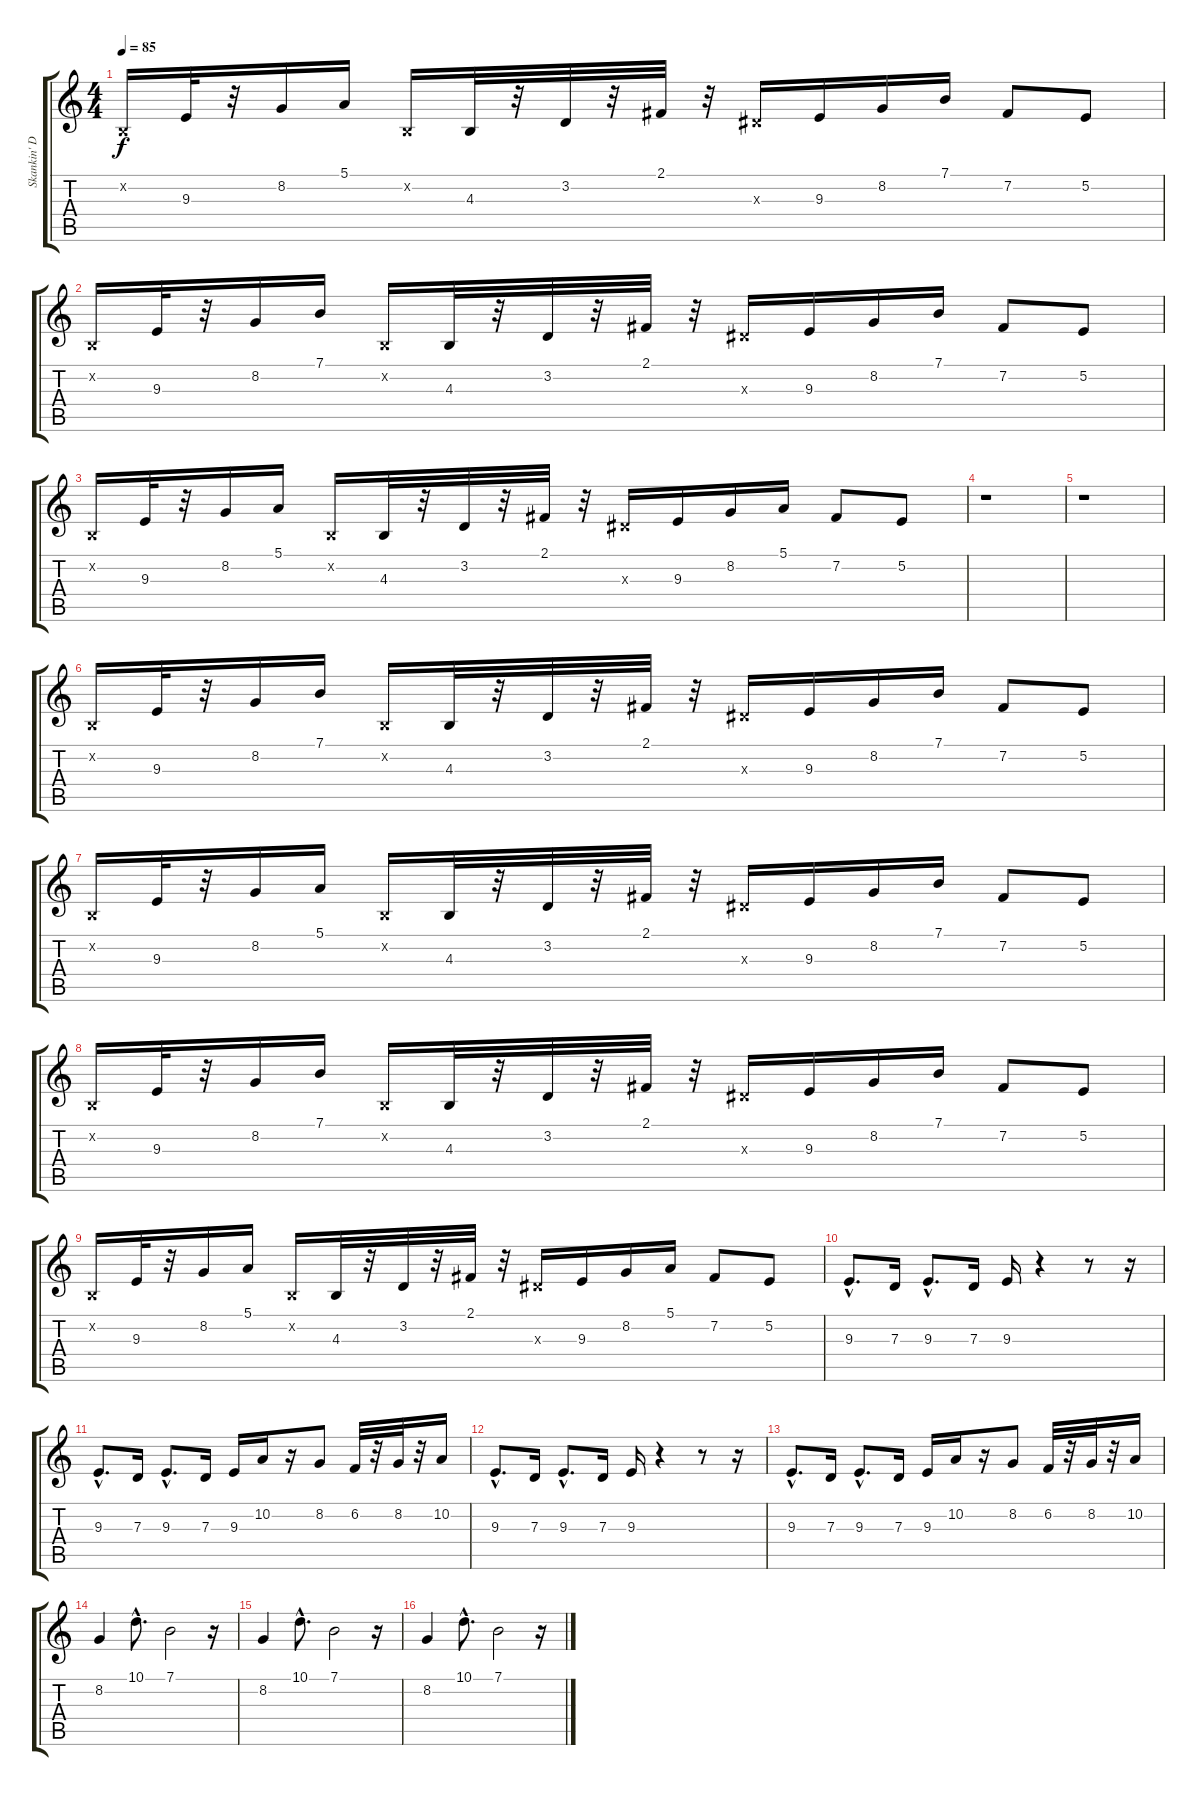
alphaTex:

\track ("Skankin' Daddy" "Skankin' D") {instrument trumpet}
\staff {score tabs}
\tuning (E4 B3 G3 D3 A2 E2) {hide}
\ts (4 4)
\tempo 85
\clef g2
\ks c
0.2{x}.16{dy f} 9.3.32 r.32 8.2.16 5.1.16 0.2{x}.16 4.3.32 r.32 3.2.32 r.32 2.1.32 r.32 8.3{x}.16 9.3.16 8.2.16 7.1.16 7.2.8 5.2.8 |
0.2{x}.16 9.3.32 r.32 8.2.16 7.1.16 0.2{x}.16 4.3.32 r.32 3.2.32 r.32 2.1.32 r.32 8.3{x}.16 9.3.16 8.2.16 7.1.16 7.2.8 5.2.8 |
0.2{x}.16 9.3.32 r.32 8.2.16 5.1.16 0.2{x}.16 4.3.32 r.32 3.2.32 r.32 2.1.32 r.32 8.3{x}.16 9.3.16 8.2.16 5.1.16 7.2.8 5.2.8 |
r.1 |
r.1 |
0.2{x}.16 9.3.32 r.32 8.2.16 7.1.16 0.2{x}.16 4.3.32 r.32 3.2.32 r.32 2.1.32 r.32 8.3{x}.16 9.3.16 8.2.16 7.1.16 7.2.8 5.2.8 |
0.2{x}.16 9.3.32 r.32 8.2.16 5.1.16 0.2{x}.16 4.3.32 r.32 3.2.32 r.32 2.1.32 r.32 8.3{x}.16 9.3.16 8.2.16 7.1.16 7.2.8 5.2.8 |
0.2{x}.16 9.3.32 r.32 8.2.16 7.1.16 0.2{x}.16 4.3.32 r.32 3.2.32 r.32 2.1.32 r.32 8.3{x}.16 9.3.16 8.2.16 7.1.16 7.2.8 5.2.8 |
0.2{x}.16 9.3.32 r.32 8.2.16 5.1.16 0.2{x}.16 4.3.32 r.32 3.2.32 r.32 2.1.32 r.32 8.3{x}.16 9.3.16 8.2.16 5.1.16 7.2.8 5.2.8 |
9.3{hac}.8{d} 7.3.16 9.3{hac}.8{d} 7.3.16 9.3.16 r.4 r.8 r.16 |
9.3{hac}.8{d} 7.3.16 9.3{hac}.8{d} 7.3.16 9.3.16 10.2.16 r.16 8.2.8 6.2.32 r.32 8.2.32 r.32 10.2.16 |
9.3{hac}.8{d} 7.3.16 9.3{hac}.8{d} 7.3.16 9.3.16 r.4 r.8 r.16 |
9.3{hac}.8{d} 7.3.16 9.3{hac}.8{d} 7.3.16 9.3.16 10.2.16 r.16 8.2.8 6.2.32 r.32 8.2.32 r.32 10.2.16 |
8.2.4 10.1{hac}.8{d} 7.1.2 r.16 |
8.2.4 10.1{hac}.8{d} 7.1.2 r.16 |
8.2.4 10.1{hac}.8{d} 7.1.2 r.16
